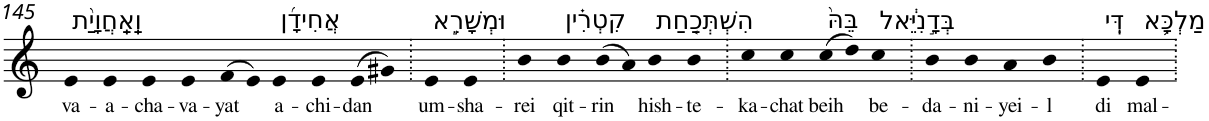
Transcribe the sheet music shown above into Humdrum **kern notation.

**kern	**text
*part1	*part1
*staff1	*staff1
*I"Piano	*
*I'Pno	*
!!LO:PB:g=z
*clefG2	*
*k[]	*
=145	=145
!LO:TX:a:t=וַֽאַֽחֲוָיַ֨ת	!
!	!LO:LY:b
4e	va-
!	!LO:LY:b
4e	-a-
!	!LO:LY:b
4e	-cha-
!	!LO:LY:b
4e	-va-
!	!LO:LY:b
(>8f	-yat
8e)	.
!LO:TX:a:t=אֲחִידָ֜ן	!
!	!LO:LY:b
4e	a-
!	!LO:LY:b
4e	-chi-
!	!LO:LY:b
(>8e	-dan
8g#X)	.
=146.	=146.
!LO:TX:a:t=וּמְשָׁרֵ֣א	!
!	!LO:LY:b
4e	um-
!	!LO:LY:b
4e	-sha-
=147.	=147.
!	!LO:LY:b
4b	-rei
!LO:TX:a:t=קִטְרִ֗ין	!
!	!LO:LY:b
4b	qit-
!	!LO:LY:b
(>8b	-rin
8a)	.
!LO:TX:a:t=הִשְׁתְּכַ֤חַת	!
!	!LO:LY:b
4b	hish-
!	!LO:LY:b
4b	-te-
=148.	=148.
!	!LO:LY:b
4cc	-ka-
!	!LO:LY:b
4cc	-chat
!LO:TX:a:t=בֵּהּ֙	!
!	!LO:LY:b
(>8cc	beih
8dd)	.
!LO:TX:a:t=בְּדָ֣נִיֵּ֔אל	!
!	!LO:LY:b
4cc	be-
=149.	=149.
!	!LO:LY:b
4b	-da-
!	!LO:LY:b
4b	-ni-
!	!LO:LY:b
4a	-yei-
!	!LO:LY:b
4b	-l
=150.	=150.
!LO:TX:a:t=דִּֽי	!
!	!LO:LY:b
4e	di
!LO:TX:a:t=מַלְכָּ֥א	!
!	!LO:LY:b
4e	mal-
=.	=.
*-	*-
